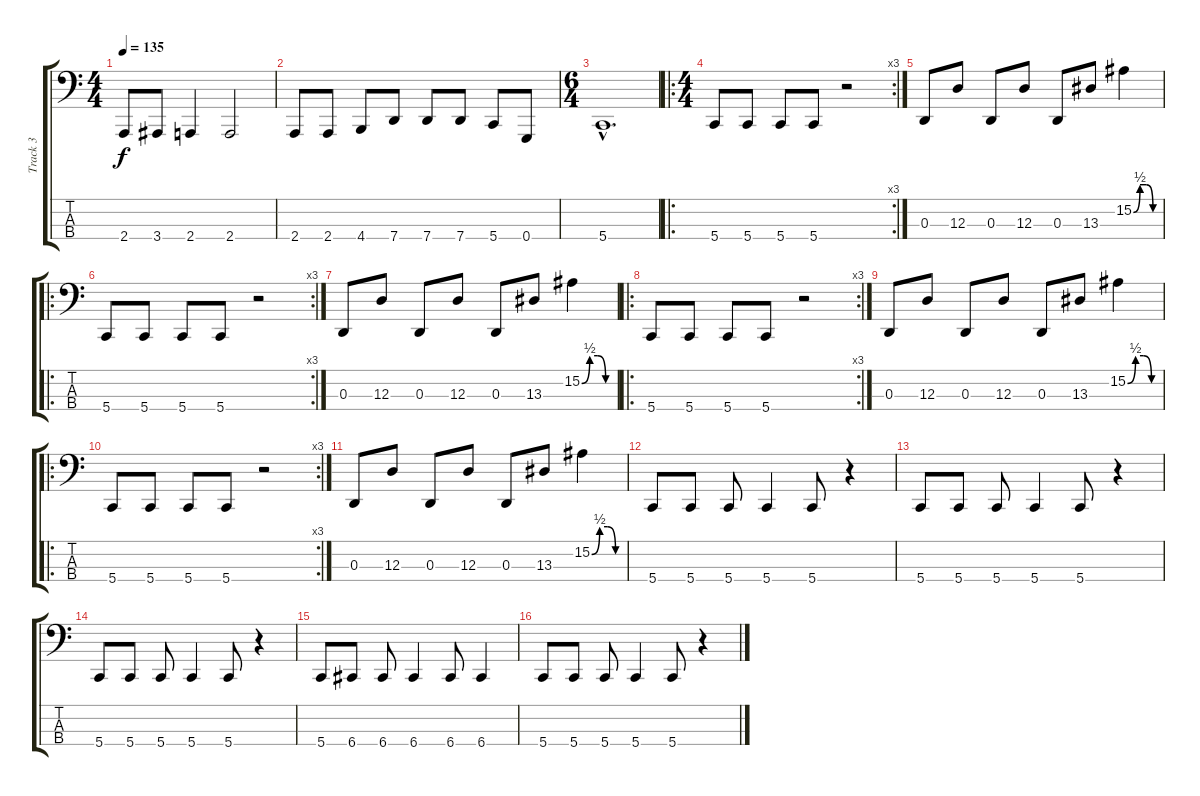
\track ("Track 3" "Track 3") {instrument electricbassfinger}
\staff {score tabs}
\tuning (C2 G1 D1 G0) {hide}
\ts (4 4)
\tempo 135
\clef f4
\ks c
2.4.8{dy f} 3.4.8 2.4.4 2.4.2 |
2.4.8 2.4.8 4.4.8 7.4.8 7.4.8 7.4.8 5.4.8 0.4.8 |
\ts (6 4)
5.4{hac}.1{d} |
\ro
\rc 3
\ts (4 4)
5.4.8 5.4.8 5.4.8 5.4.8 r.2 |
0.3.8 12.3.8 0.3.8 12.3.8 0.3.8 13.3.8 15.2{be (custom 0 0 15 2 30 2 45 0 60 0)}.4 |
\ro
\rc 3
5.4.8 5.4.8 5.4.8 5.4.8 r.2 |
0.3.8 12.3.8 0.3.8 12.3.8 0.3.8 13.3.8 15.2{be (custom 0 0 15 2 30 2 45 0 60 0)}.4 |
\ro
\rc 3
5.4.8 5.4.8 5.4.8 5.4.8 r.2 |
0.3.8 12.3.8 0.3.8 12.3.8 0.3.8 13.3.8 15.2{be (custom 0 0 15 2 30 2 45 0 60 0)}.4 |
\ro
\rc 3
5.4.8 5.4.8 5.4.8 5.4.8 r.2 |
0.3.8 12.3.8 0.3.8 12.3.8 0.3.8 13.3.8 15.2{be (custom 0 0 15 2 30 2 45 0 60 0)}.4 |
5.4.8 5.4.8 5.4.8 5.4.4 5.4.8 r.4 |
5.4.8 5.4.8 5.4.8 5.4.4 5.4.8 r.4 |
5.4.8 5.4.8 5.4.8 5.4.4 5.4.8 r.4 |
5.4.8 6.4.8 6.4.8 6.4.4 6.4.8 6.4.4 |
5.4.8 5.4.8 5.4.8 5.4.4 5.4.8 r.4
